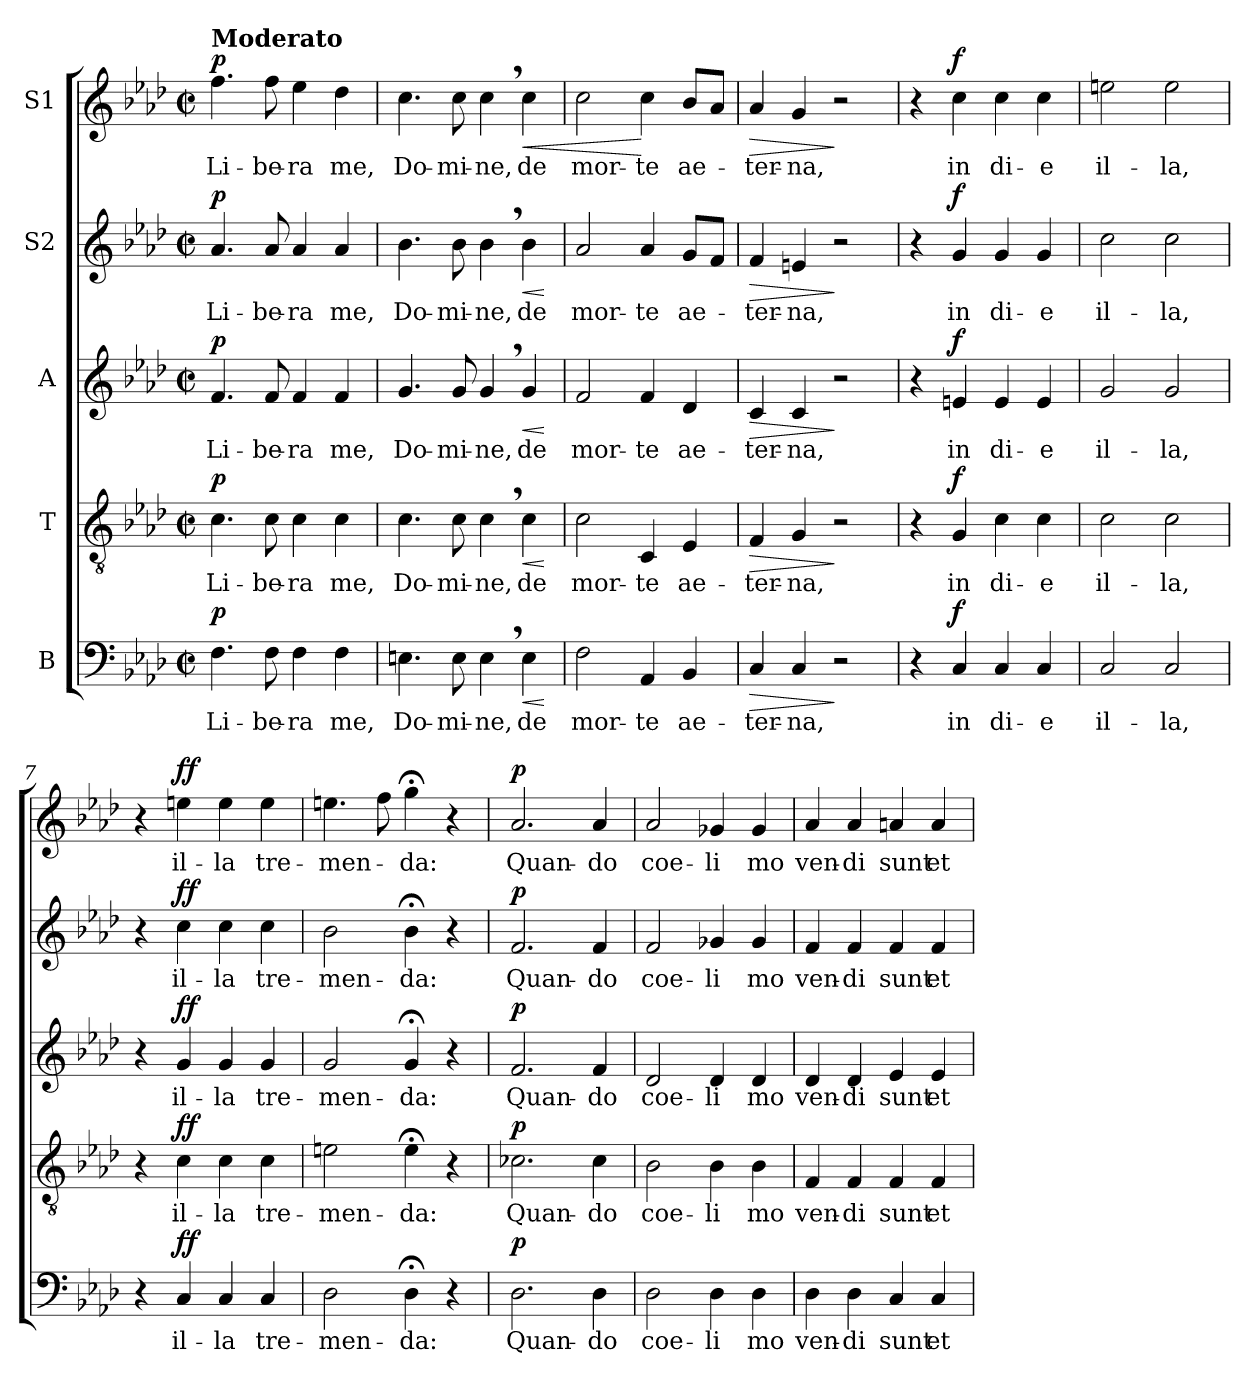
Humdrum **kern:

**kern	**text	**dynam	**kern	**text	**dynam	**kern	**text	**dynam	**kern	**text	**dynam	**kern	**text	**dynam
*part5	*part5	*part5	*part4	*part4	*part4	*part3	*part3	*part3	*part2	*part2	*part2	*part1	*part1	*part1
*staff5	*staff5	*staff5	*staff4	*staff4	*staff4	*staff3	*staff3	*staff3	*staff2	*staff2	*staff2	*staff1	*staff1	*staff1
*I"B	*	*	*I"T	*	*	*I"A	*	*	*I"S2	*	*	*I"S1	*	*
*clefF4	*	*	*clefGv2	*	*	*clefG2	*	*	*clefG2	*	*	*clefG2	*	*
*k[b-e-a-d-]	*	*	*k[b-e-a-d-]	*	*	*k[b-e-a-d-]	*	*	*k[b-e-a-d-]	*	*	*k[b-e-a-d-]	*	*
*M2/2	*	*	*M2/2	*	*	*M2/2	*	*	*M2/2	*	*	*M2/2	*	*
*met(c|)	*	*	*met(c|)	*	*	*met(c|)	*	*	*met(c|)	*	*	*met(c|)	*	*
*MM100	*	*	*MM100	*	*	*MM100	*	*	*MM100	*	*	*MM100	*	*
=1	=1	=1	=1	=1	=1	=1	=1	=1	=1	=1	=1	=1	=1	=1
!	!	!	!	!	!	!	!	!	!	!	!	!LO:TX:a:B:t=Moderato	!	!
!	!	!LO:DY:a	!	!	!LO:DY:a	!	!	!LO:DY:a	!	!	!LO:DY:a	!	!	!LO:DY:a
4.F\	Li-	p	4.c\	Li-	p	4.f/	Li-	p	4.a-/	Li-	p	4.ff\	Li-	p
8F\	-be-	.	8c\	-be-	.	8f/	-be-	.	8a-/	-be-	.	8ff\	-be-	.
4F\	-ra	.	4c\	-ra	.	4f/	-ra	.	4a-/	-ra	.	4ee-\	-ra	.
4F\	me,	.	4c\	me,	.	4f/	me,	.	4a-/	me,	.	4dd-\	me,	.
=2	=2	=2	=2	=2	=2	=2	=2	=2	=2	=2	=2	=2	=2	=2
4.En\	Do-	.	4.c\	Do-	.	4.g/	Do-	.	4.b-\	Do-	.	4.cc\	Do-	.
8E\	-mi-	.	8c\	-mi-	.	8g/	-mi-	.	8b-\	-mi-	.	8cc\	-mi-	.
4E,\	-ne,	.	4c,\	-ne,	.	4g,/	-ne,	.	4b-,\	-ne,	.	4cc,\	-ne,	.
!	!	!LO:HP:b	!	!	!LO:HP:b	!	!	!LO:HP:b	!	!	!LO:HP:b	!	!	!LO:HP:b
4E\	de	<	4c\	de	<	4g/	de	<	4b-\	de	<	4cc\	de	<
.	.	[	.	.	[	.	.	[	.	.	[	.	.	.
=3	=3	=3	=3	=3	=3	=3	=3	=3	=3	=3	=3	=3	=3	=3
2F\	mor-	.	2c\	mor-	.	2f/	mor-	.	2a-/	mor-	.	2cc\	mor-	.
4AA-/	-te	.	4C/	-te	.	4f/	-te	.	4a-/	-te	.	4cc\	-te	[
4BB-/	ae-	.	4E-/	ae-	.	4d-/	ae-	.	8g/L	ae-	.	8b-/L	ae-	.
.	.	.	.	.	.	.	.	.	8f/J	.	.	8a-/J	.	.
=4	=4	=4	=4	=4	=4	=4	=4	=4	=4	=4	=4	=4	=4	=4
!	!	!LO:HP:b	!	!	!LO:HP:b	!	!	!LO:HP:b	!	!	!LO:HP:b	!	!	!LO:HP:b
4C/	-ter-	>	4F/	-ter-	>	4c/	-ter-	>	4f/	-ter-	>	4a-/	-ter-	>
4C/	-na,	.	4G/	-na,	.	4c/	-na,	.	4en/	-na,	.	4g/	-na,	.
2r	.	]	2r	.	]	2r	.	]	2r	.	]	2r	.	]
=5	=5	=5	=5	=5	=5	=5	=5	=5	=5	=5	=5	=5	=5	=5
4r	.	.	4r	.	.	4r	.	.	4r	.	.	4r	.	.
!	!	!LO:DY:a	!	!	!LO:DY:a	!	!	!LO:DY:a	!	!	!LO:DY:a	!	!	!LO:DY:a
4C/	in	f	4G/	in	f	4en/	in	f	4g/	in	f	4cc\	in	f
4C/	di-	.	4c\	di-	.	4e/	di-	.	4g/	di-	.	4cc\	di-	.
4C/	-e	.	4c\	-e	.	4e/	-e	.	4g/	-e	.	4cc\	-e	.
=6	=6	=6	=6	=6	=6	=6	=6	=6	=6	=6	=6	=6	=6	=6
2C/	il-	.	2c\	il-	.	2g/	il-	.	2cc\	il-	.	2een\	il-	.
2C/	-la,	.	2c\	-la,	.	2g/	-la,	.	2cc\	-la,	.	2ee\	-la,	.
!!LO:LB:g=z
=7	=7	=7	=7	=7	=7	=7	=7	=7	=7	=7	=7	=7	=7	=7
4r	.	.	4r	.	.	4r	.	.	4r	.	.	4r	.	.
!	!	!LO:DY:a	!	!	!LO:DY:a	!	!	!LO:DY:a	!	!	!LO:DY:a	!	!	!LO:DY:a
4C/	il-	ff	4c\	il-	ff	4g/	il-	ff	4cc\	il-	ff	4een\	il-	ff
4C/	-la	.	4c\	-la	.	4g/	-la	.	4cc\	-la	.	4ee\	-la	.
4C/	tre-	.	4c\	tre-	.	4g/	tre-	.	4cc\	tre-	.	4ee\	tre-	.
=8	=8	=8	=8	=8	=8	=8	=8	=8	=8	=8	=8	=8	=8	=8
2D-\	-men-	.	2en\	-men-	.	2g/	-men-	.	2b-\	-men-	.	4.een\	-men-	.
.	.	.	.	.	.	.	.	.	.	.	.	8ff\	.	.
4D-;<\	-da:	.	4e;<\	-da:	.	4g;</	-da:	.	4b-;<\	-da:	.	4gg;<\	-da:	.
4r	.	.	4r	.	.	4r	.	.	4r	.	.	4r	.	.
=9	=9	=9	=9	=9	=9	=9	=9	=9	=9	=9	=9	=9	=9	=9
!	!	!LO:DY:a	!	!	!LO:DY:a	!	!	!LO:DY:a	!	!	!LO:DY:a	!	!	!LO:DY:a
2.D-\	Quan-	p	2.c-X\	Quan-	p	2.f/	Quan-	p	2.f/	Quan-	p	2.a-/	Quan-	p
4D-\	-do	.	4c-\	-do	.	4f/	-do	.	4f/	-do	.	4a-/	-do	.
=10	=10	=10	=10	=10	=10	=10	=10	=10	=10	=10	=10	=10	=10	=10
2D-\	coe-	.	2B-\	coe-	.	2d-/	coe-	.	2f/	coe-	.	2a-/	coe-	.
4D-\	-li	.	4B-\	-li	.	4d-/	-li	.	4g-X/	-li	.	4g-X/	-li	.
4D-\	mo	.	4B-\	mo	.	4d-/	mo	.	4g-/	mo	.	4g-/	mo	.
=11	=11	=11	=11	=11	=11	=11	=11	=11	=11	=11	=11	=11	=11	=11
4D-\	ven-	.	4F/	ven-	.	4d-/	ven-	.	4f/	ven-	.	4a-/	ven-	.
4D-\	-di	.	4F/	-di	.	4d-/	-di	.	4f/	-di	.	4a-/	-di	.
4C/	sunt	.	4F/	sunt	.	4e-/	sunt	.	4f/	sunt	.	4an/	sunt	.
4C/	et	.	4F/	et	.	4e-/	et	.	4f/	et	.	4a/	et	.
=	=	=	=	=	=	=	=	=	=	=	=	=	=	=
*-	*-	*-	*-	*-	*-	*-	*-	*-	*-	*-	*-	*-	*-	*-
